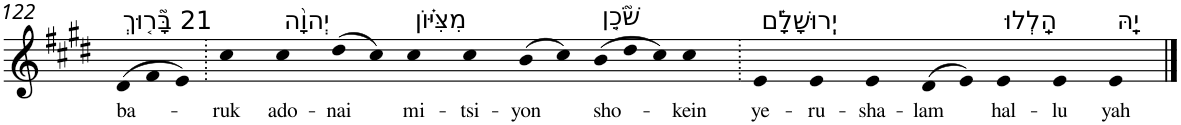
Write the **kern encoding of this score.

**kern	**text
*part1	*part1
*staff1	*staff1
*I"Piano	*
*I'Pno	*
!!LO:PB:g=z
*clefG2	*
*k[f#c#g#d#]	*
*E:	*
*Xtuplet	*
=122	=122
!LO:TX:a:t=21 בָּ֘ר֤וּךְ	!
!	!LO:LY:b
(>12d#	ba-
12f#	.
12e)	.
=123.	=123.
!	!LO:LY:b
4cc#	-ruk
!LO:TX:a:t=יְהוָ֨ה	!
!	!LO:LY:b
4cc#	ado-
!	!LO:LY:b
(>8dd#	-nai
8cc#)	.
!LO:TX:a:t=מִצִּיּ֗וֹן	!
!	!LO:LY:b
4cc#	mi-
!	!LO:LY:b
4cc#	-tsi-
!	!LO:LY:b
(>8b	-yon
8cc#)	.
!LO:TX:a:t=שֹׁ֘כֵ֤ן	!
!	!LO:LY:b
(>12b	sho-
12dd#	.
12cc#)	.
!	!LO:LY:b
4cc#	-kein
=124.	=124.
!LO:TX:a:t=יְֽרוּשָׁלִָ֗ם	!
!	!LO:LY:b
4e	ye-
!	!LO:LY:b
4e	-ru-
!	!LO:LY:b
4e	-sha-
!	!LO:LY:b
(>8d#	-lam
8e)	.
!LO:TX:a:t=הַֽלְלוּ	!
!	!LO:LY:b
4e	hal-
!	!LO:LY:b
4e	-lu
!LO:TX:a:t=יָֽהּ	!
!	!LO:LY:b
4e	yah
==	==
*-	*-
